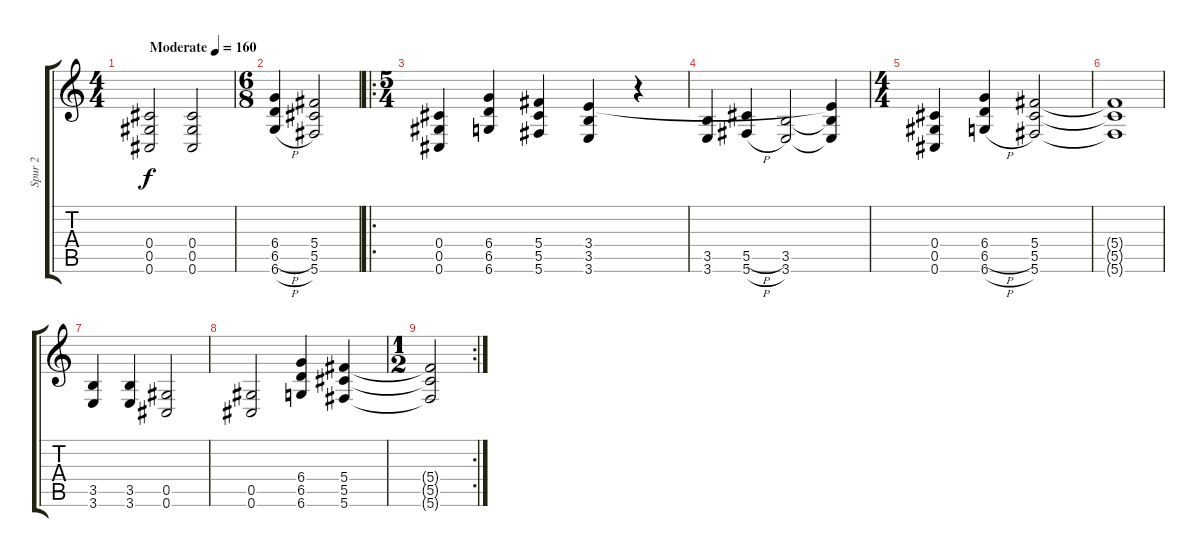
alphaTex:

\track ("Spur 2" "Spur 2") {instrument distortionguitar}
\staff {score tabs}
\tuning (Eb4 Bb3 Gb3 Db3 Ab2 Db2) {hide}
\ts (4 4)
\tempo (160 "Moderate")
\clef g2
\ks c
(0.4 0.5 0.6).2{dy f instrument distortionguitar} (0.4 0.5 0.6).2 |
\ts (6 8)
(6.4 6.5{h} 6.6{h}).4 (5.4 5.5 5.6).2 |
\ro
\ts (5 4)
(0.4 0.5 0.6).4 (6.4 6.5 6.6).4 (5.4 5.5 5.6).4 (3.4 3.5 3.6).4 r.4 |
(3.5 3.6).4 (5.5{h} 5.6{h}).4 (3.5 3.6).2 (3.4{t} 3.5{t} 3.6{t}).4 |
\ts (4 4)
(0.4 0.5 0.6).4 (6.4 6.5{h} 6.6{h}).4 (5.4 5.5 5.6).2 |
(5.4{t} 5.5{t} 5.6{t}).1 |
(3.5 3.6).4 (3.5 3.6).4 (0.5 0.6).2 |
(0.5 0.6).2 (6.4 6.5 6.6).4 (5.4 5.5 5.6).4 |
\rc 2
\ts (1 2)
(5.4{t} 5.5{t} 5.6{t}).2
